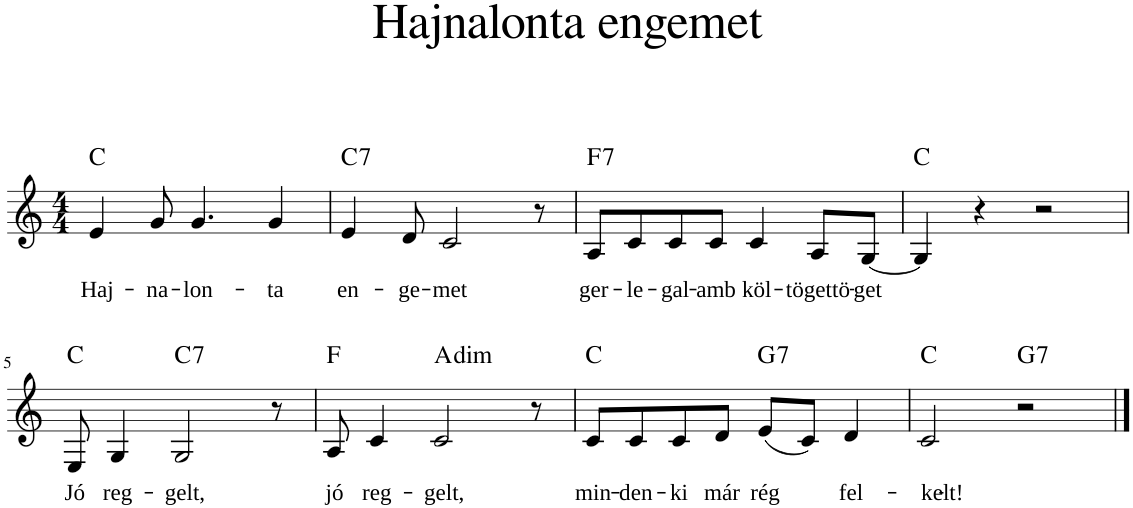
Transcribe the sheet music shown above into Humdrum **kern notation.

**kern	**text	**harte
*part1	*part1	*part1
*staff1	*staff1	*
*I"Piano	*	*
*I'Pno	*	*
*clefG2	*	*
*k[]	*	*
*M4/4	*	*
=1	=1	=1
!	!LO:LY:b	!LO:H:kt=N.C.
4e/	Haj-	N
!	!LO:LY:b	!
8g/	-na-	.
!	!LO:LY:b	!
4.g/	-lon-	.
!	!LO:LY:b	!
4g/	-ta	.
=2	=2	=2
!	!LO:LY:b	!LO:H:kt=7
4e/	en-	C:7
!	!LO:LY:b	!
8d/	-ge-	.
!	!LO:LY:b	!
2c/	-met	.
8r	.	.
=3	=3	=3
!	!LO:LY:b	!LO:H:kt=7
8A/L	ger-	F:7
!	!LO:LY:b	!
8c/	-le-	.
!	!LO:LY:b	!
8c/	-gal-	.
!	!LO:LY:b	!
8c/J	-amb	.
!	!LO:LY:b	!
4c/	köl-	.
!	!LO:LY:b	!
8A/L	-tögettö-	.
!	!LO:LY:b	!
[8G/J	-get	.
=4	=4	=4
!	!	!LO:H:kt=N.C.
4G/]	.	N
4r	.	.
2r	.	.
!!LO:LB:g=z
=5	=5	=5
!	!LO:LY:b	!LO:H:kt=N.C.
8E/	Jó	N
!	!LO:LY:b	!
4G/	reg-	.
!	!LO:LY:b	!LO:H:kt=7
2G/	-gelt,	C:7
8r	.	.
=6	=6	=6
!	!LO:LY:b	!LO:H:kt=N.C.
8A/	jó	N
!	!LO:LY:b	!
4c/	reg-	.
!	!LO:LY:b	!LO:H:kt=dim
2c/	-gelt,	A:dim
8r	.	.
=7	=7	=7
!	!LO:LY:b	!LO:H:kt=N.C.
8c/L	min-	N
!	!LO:LY:b	!
8c/	-den-	.
!	!LO:LY:b	!
8c/	-ki	.
!	!LO:LY:b	!
8d/J	már	.
!	!LO:LY:b	!LO:H:kt=7
(8en/L	rég	G:7
8c/J)	.	.
!	!LO:LY:b	!
4d/	fel-	.
=8	=8	=8
!	!LO:LY:b	!LO:H:kt=N.C.
2c/	-kelt!-	N
!	!	!LO:H:kt=7
2r	.	G:7
==	==	==
*-	*-	*-
